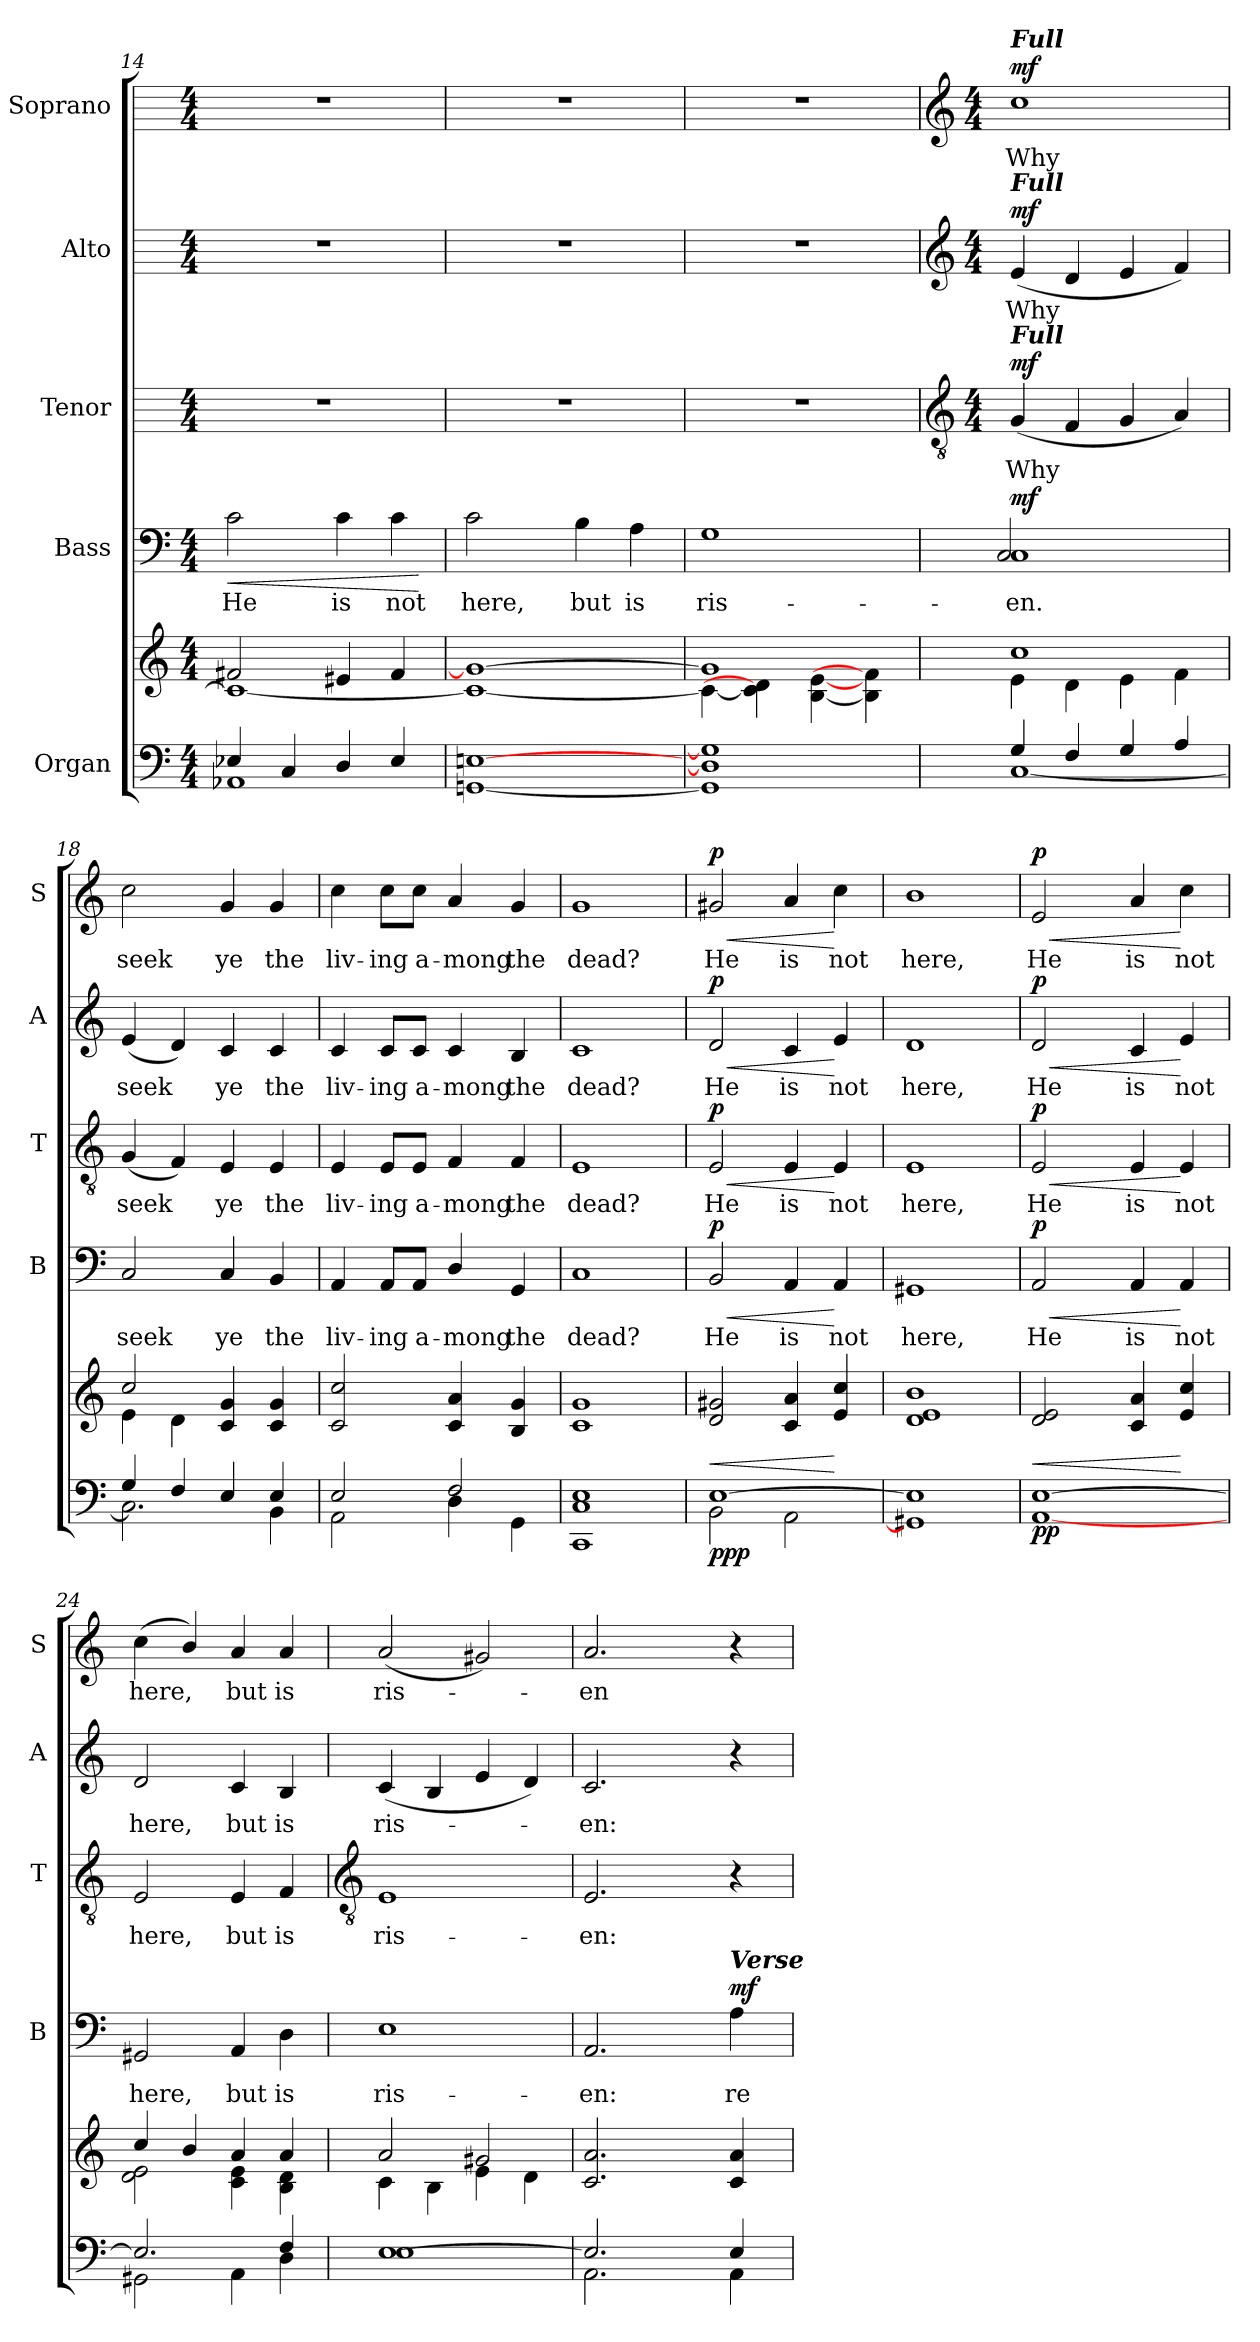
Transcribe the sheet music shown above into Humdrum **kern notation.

**kern	**kern	**dynam	**kern	**text	**dynam	**kern	**text	**dynam	**kern	**text	**dynam	**kern	**text	**dynam
*part5	*part5	*part5	*part4	*part4	*part4	*part3	*part3	*part3	*part2	*part2	*part2	*part1	*part1	*part1
*staff6	*staff5	*staff5/6	*staff4	*staff4	*staff4	*staff3	*staff3	*staff3	*staff2	*staff2	*staff2	*staff1	*staff1	*staff1
*I"Organ	*	*	*I"Bass	*	*	*I"Tenor	*	*	*I"Alto	*	*	*I"Soprano	*	*
*	*	*	*I'B	*	*	*I'T	*	*	*I'A	*	*	*I'S	*	*
*clefF4	*clefG2	*	*clefF4	*	*	*	*	*	*	*	*	*	*	*
*k[]	*k[]	*	*k[]	*	*	*	*	*	*	*	*	*	*	*
*C:	*C:	*	*C:	*	*	*	*	*	*	*	*	*	*	*
*M4/4	*M4/4	*	*M4/4	*	*	*M4/4	*	*	*M4/4	*	*	*M4/4	*	*
=14	=14	=14	=14	=14	=14	=14	=14	=14	=14	=14	=14	=14	=14	=14
*^	*^	*	*	*	*	*	*	*	*	*	*	*	*	*
!	!	!	!	!	!	!LO:LY:b	!LO:HP:b	!	!	!	!	!	!	!	!	!
4E-X/	1AA-X\	2f#X/	1c\_	.	2c\	He	<	1r	.	.	1r	.	.	1r	.	.
4C/	.	.	.	.	.	.	.	.	.	.	.	.	.	.	.	.
!	!	!	!	!	!	!LO:LY:b	!	!	!	!	!	!	!	!	!	!
4D/	.	4e#X/	.	.	4c\	is	.	.	.	.	.	.	.	.	.	.
!	!	!	!	!	!	!LO:LY:b	!	!	!	!	!	!	!	!	!	!
4E-/	.	4f#/	.	.	4c\	not	.	.	.	.	.	.	.	.	.	.
*v	*v	*	*	*	*	*	*	*	*	*	*	*	*	*	*	*
*	*v	*v	*	*	*	*	*	*	*	*	*	*	*	*	*
.	.	.	.	.	[	.	.	.	.	.	.	.	.	.
=15	=15	=15	=15	=15	=15	=15	=15	=15	=15	=15	=15	=15	=15	=15
*^	*^	*	*	*	*	*	*	*	*	*	*	*	*	*
!	!	!	!	!	!	!LO:LY:b	!	!	!	!	!	!	!	!	!	!
[1GGn/ [1En/	4ryy	1g/_	1c\_	.	2c\	here,	.	1r	.	.	1r	.	.	1r	.	.
.	4ryy	.	.	.	.	.	.	.	.	.	.	.	.	.	.	.
!	!	!	!	!	!	!LO:LY:b	!	!	!	!	!	!	!	!	!	!
.	4ryy	.	.	.	4B\	but	.	.	.	.	.	.	.	.	.	.
!	!	!	!	!	!	!LO:LY:b	!	!	!	!	!	!	!	!	!	!
.	4ryy	.	.	.	4A\	is	.	.	.	.	.	.	.	.	.	.
=16	=16	=16	=16	=16	=16	=16	=16	=16	=16	=16	=16	=16	=16	=16	=16	=16
!	!	!	!	!	!	!LO:LY:b	!	!	!	!	!	!	!	!	!	!
1GG/] 1D/] 1G/]	4ryy	1g/]	4c\_	.	1G	ris-	.	1r	.	.	1r	.	.	1r	.	.
.	4ryy	.	4c\] 4d\]	.	.	.	.	.	.	.	.	.	.	.	.	.
.	4ryy	.	[4B\ [4e\	.	.	.	.	.	.	.	.	.	.	.	.	.
.	4ryy	.	4B\] 4f\]	.	.	.	.	.	.	.	.	.	.	.	.	.
!!LO:LB:g=z
=17	=17	=17	=17	=17	=17	=17	=17	=17	=17	=17	=17	=17	=17	=17	=17	=17
*	*	*	*	*	*	*	*	*clefGv2	*	*	*clefG2	*	*	*clefG2	*	*
*	*	*	*	*	*	*	*	*k[]	*	*	*k[]	*	*	*k[]	*	*
*	*	*	*	*	*	*	*	*C:	*	*	*C:	*	*	*C:	*	*
*	*	*	*	*	*	*	*	*M4/4	*	*	*M4/4	*	*	*M4/4	*	*
!	!	!	!	!	!	!	!	!	!	!	!	!	!	!LO:TX:a:Bi:t=Full	!	!
!	!	!	!	!	!	!	!	!	!	!	!LO:TX:a:Bi:t=Full	!	!	!	!	!
!	!	!	!	!	!	!	!	!LO:TX:a:Bi:t=Full	!	!	!	!	!	!	!	!
!	!	!	!	!	!	!LO:LY:b	!	!	!	!	!	!	!	!	!	!
*	*	*	*	*	*^	*	*	*	*	*	*	*	*	*	*	*
!	!	!	!	!	!	!	!LO:LY:a	!LO:DY:b	!	!LO:LY:b	!LO:DY:b	!	!LO:LY:b	!LO:DY:b	!	!LO:LY:b	!LO:DY:b
4G/	[1C\	1cc/	4e\	.	1C/	2C/	en.	mf	(<4G/	Why	mf	(<4e/	Why	mf	1cc	Why	mf
4F/	.	.	4d\	.	.	.	.	.	4F/	.	.	4d/	.	.	.	.	.
4G/	.	.	4e\	.	.	2ryy	.	.	4G/	.	.	4e/	.	.	.	.	.
4A/	.	.	4f\	.	.	.	.	.	4A/)	.	.	4f/)	.	.	.	.	.
=18	=18	=18	=18	=18	=18	=18	=18	=18	=18	=18	=18	=18	=18	=18	=18	=18	=18
!	!	!	!	!	!	!	!LO:LY:b	!	!	!LO:LY:b	!	!	!LO:LY:b	!	!	!LO:LY:b	!
4G/	2.C\]	2cc/	4e\	.	2C/	1ryy	seek	.	(<4G/	seek	.	(<4e/	seek	.	2cc\	seek	.
4F/	.	.	4d\	.	.	.	.	.	4F/)	.	.	4d/)	.	.	.	.	.
!	!	!	!	!	!	!	!LO:LY:b	!	!	!LO:LY:b	!	!	!LO:LY:b	!	!	!LO:LY:b	!
4E/	.	4c/ 4g/	2ryy	.	4C/	.	ye	.	4E/	ye	.	4c/	ye	.	4g/	ye	.
!	!	!	!	!	!	!	!LO:LY:b	!	!	!LO:LY:b	!	!	!LO:LY:b	!	!	!LO:LY:b	!
4E/	4BB\	4c/ 4g/	.	.	4BB/	.	the	.	4E/	the	.	4c/	the	.	4g/	the	.
=19	=19	=19	=19	=19	=19	=19	=19	=19	=19	=19	=19	=19	=19	=19	=19	=19	=19
!	!	!	!	!	!	!	!LO:LY:b	!	!	!LO:LY:b	!	!	!LO:LY:b	!	!	!LO:LY:b	!
2E/	2AA\	2c/ 2cc/	1ryy	.	4AA/	1ryy	liv-	.	4E/	liv-	.	4c/	liv-	.	4cc\	liv-	.
!	!	!	!	!	!	!	!LO:LY:b	!	!	!LO:LY:b	!	!	!LO:LY:b	!	!	!LO:LY:b	!
.	.	.	.	.	8AA/L	.	-ing	.	8E/L	-ing	.	8c/L	-ing	.	8cc\L	-ing	.
!	!	!	!	!	!	!	!LO:LY:b	!	!	!LO:LY:b	!	!	!LO:LY:b	!	!	!LO:LY:b	!
.	.	.	.	.	8AA/J	.	a-	.	8E/J	a-	.	8c/J	a-	.	8cc\J	a-	.
!	!	!	!	!	!	!	!LO:LY:b	!	!	!LO:LY:b	!	!	!LO:LY:b	!	!	!LO:LY:b	!
2F/	4D\	4c/ 4a/	.	.	4D/	.	-mong	.	4F/	-mong	.	4c/	-mong	.	4a/	-mong	.
!	!	!	!	!	!	!	!LO:LY:b	!	!	!LO:LY:b	!	!	!LO:LY:b	!	!	!LO:LY:b	!
.	4GG\	4B/ 4g/	.	.	4GG/	.	the	.	4F/	the	.	4B/	the	.	4g/	the	.
=20	=20	=20	=20	=20	=20	=20	=20	=20	=20	=20	=20	=20	=20	=20	=20	=20	=20
!	!	!	!	!	!	!	!LO:LY:b	!	!	!LO:LY:b	!	!	!LO:LY:b	!	!	!LO:LY:b	!
1CC/ 1C/ 1E/	1ryy	1c/ 1g/	1ryy	.	1C/	1ryy	dead?	.	1E	dead?	.	1c	dead?	.	1g	dead?	.
=21	=21	=21	=21	=21	=21	=21	=21	=21	=21	=21	=21	=21	=21	=21	=21	=21	=21
!	!	!	!	!LO:HP:b	!	!	!LO:LY:b	!LO:HP:b	!	!LO:LY:b	!LO:HP:b	!	!LO:LY:b	!LO:HP:b	!	!LO:LY:b	!LO:HP:b
!	!	!	!	!LO:DY:n=1:b=2	!	!	!	!	!	!	!	!	!	!	!	!	!
!	!	!	!	!LO:DY:n=2:b=2	!	!	!	!	!	!	!	!	!	!	!	!	!
!	!	!	!	!LO:DY:n=3:b	!	!	!	!LO:DY:n=1:b	!	!	!LO:DY:n=1:b	!	!	!LO:DY:n=1:b	!	!	!LO:DY:n=1:b
[1E/	2BB\	2d/ 2g#X/	1ryy	< p p p	2BB/	1ryy	He	< p	2E/	He	< p	2d/	He	< p	2g#X/	He	< p
!	!	!	!	!	!	!	!LO:LY:b	!	!	!LO:LY:b	!	!	!LO:LY:b	!	!	!LO:LY:b	!
.	2AA\	4c/ 4a/	.	.	4AA/	.	is	.	4E/	is	.	4c/	is	.	4a/	is	.
!	!	!	!	!	!	!	!LO:LY:b	!	!	!LO:LY:b	!	!	!LO:LY:b	!	!	!LO:LY:b	!
.	.	4e/ 4cc/	.	[	4AA/	.	not	[	4E/	not	[	4e/	not	[	4cc\	not	[
=22	=22	=22	=22	=22	=22	=22	=22	=22	=22	=22	=22	=22	=22	=22	=22	=22	=22
!	!	!	!	!	!	!	!LO:LY:b	!	!	!LO:LY:b	!	!	!LO:LY:b	!	!	!LO:LY:b	!
1GG#X/] 1E/]	1ryy	1d/ 1e/ 1b/	1ryy	.	1GG#X/	1ryy	here,	.	1E	here,	.	1d	here,	.	1b	here,	.
=23	=23	=23	=23	=23	=23	=23	=23	=23	=23	=23	=23	=23	=23	=23	=23	=23	=23
!	!	!	!	!LO:HP:b	!	!	!LO:LY:b	!LO:HP:b	!	!LO:LY:b	!LO:HP:b	!	!LO:LY:b	!LO:HP:b	!	!LO:LY:b	!LO:HP:b
!	!	!	!	!LO:DY:n=1:b=2	!	!	!	!	!	!	!	!	!	!	!	!	!
!	!	!	!	!LO:DY:n=2:b	!	!	!	!LO:DY:n=1:b	!	!	!LO:DY:n=1:b	!	!	!LO:DY:n=1:b	!	!	!LO:DY:n=1:b
[1AA/ [1E/	4ryy	2d/ 2e/	1ryy	< p p	2AA/	1ryy	He	< p	2E/	He	< p	2d/	He	< p	2e/	He	< p
.	4ryy	.	.	.	.	.	.	.	.	.	.	.	.	.	.	.	.
!	!	!	!	!	!	!	!LO:LY:b	!	!	!LO:LY:b	!	!	!LO:LY:b	!	!	!LO:LY:b	!
.	4ryy	4c/ 4a/	.	.	4AA/	.	is	.	4E/	is	.	4c/	is	.	4a/	is	.
!	!	!	!	!	!	!	!LO:LY:b	!	!	!LO:LY:b	!	!	!LO:LY:b	!	!	!LO:LY:b	!
.	4ryy	4e/ 4cc/	.	[	4AA/	.	not	[	4E/	not	[	4e/	not	[	4cc\	not	[
=24	=24	=24	=24	=24	=24	=24	=24	=24	=24	=24	=24	=24	=24	=24	=24	=24	=24
!	!	!	!	!	!	!	!LO:LY:b	!	!	!LO:LY:b	!	!	!LO:LY:b	!	!	!LO:LY:b	!
2.E/]	2GG#X\	4cc/	2d\ 2e\	.	2GG#X/	1ryy	here,	.	2E/	here,	.	2d/	here,	.	(<4cc\	here,	.
.	.	4b/	.	.	.	.	.	.	.	.	.	.	.	.	4b/)	.	.
!	!	!	!	!	!	!	!LO:LY:b	!	!	!LO:LY:b	!	!	!LO:LY:b	!	!	!LO:LY:b	!
.	4AA\	4a/	4c\ 4e\	.	4AA/	.	but	.	4E/	but	.	4c/	but	.	4a/	but	.
!	!	!	!	!	!	!	!LO:LY:b	!	!	!LO:LY:b	!	!	!LO:LY:b	!	!	!LO:LY:b	!
4F/	4D\	4a/	4B\ 4d\	.	4D\	.	is	.	4F/	is	.	4B/	is	.	4a/	is	.
*	*	*	*	*	*v	*v	*	*	*	*	*	*	*	*	*	*	*
!!LO:LB:g=z
=25	=25	=25	=25	=25	=25	=25	=25	=25	=25	=25	=25	=25	=25	=25	=25	=25
*	*	*	*	*	*	*	*	*clefGv2	*	*	*	*	*	*	*	*
!	!	!	!	!	!	!LO:LY:b	!	!	!LO:LY:b	!	!	!LO:LY:b	!	!	!LO:LY:b	!
[1E/	1E\	2a/	4c\	.	1E	ris-	.	1E	ris-	.	(<4c/	ris-	.	(<2a/	ris-	.
.	.	.	4B\	.	.	.	.	.	.	.	4B/	.	.	.	.	.
.	.	2g#X/	4e\	.	.	.	.	.	.	.	4e/	.	.	2g#X/)	.	.
.	.	.	4d\	.	.	.	.	.	.	.	4d/)	.	.	.	.	.
=26	=26	=26	=26	=26	=26	=26	=26	=26	=26	=26	=26	=26	=26	=26	=26	=26
!	!	!	!	!	!	!LO:LY:b	!	!	!LO:LY:b	!	!	!LO:LY:b	!	!	!LO:LY:b	!
2.E/]	2.AA\	2.c/ 2.a/	4ryy	.	2.AA/	-en:	.	2.E/	-en:	.	2.c/	en:	.	2.a/	en	.
.	.	.	4ryy	.	.	.	.	.	.	.	.	.	.	.	.	.
.	.	.	4ryy	.	.	.	.	.	.	.	.	.	.	.	.	.
!	!	!	!	!	!LO:TX:a:Bi:t=Verse	!	!	!	!	!	!	!	!	!	!	!
!	!	!	!	!	!	!LO:LY:b	!LO:DY:b	!	!	!	!	!	!	!	!	!
4E/	4AA\	4c/ 4a/	4ryy	.	4A\	re-	mf	4r	.	.	4r	.	.	4r	.	.
*v	*v	*	*	*	*	*	*	*	*	*	*	*	*	*	*	*
*	*v	*v	*	*	*	*	*	*	*	*	*	*	*	*	*
=	=	=	=	=	=	=	=	=	=	=	=	=	=	=
*-	*-	*-	*-	*-	*-	*-	*-	*-	*-	*-	*-	*-	*-	*-
